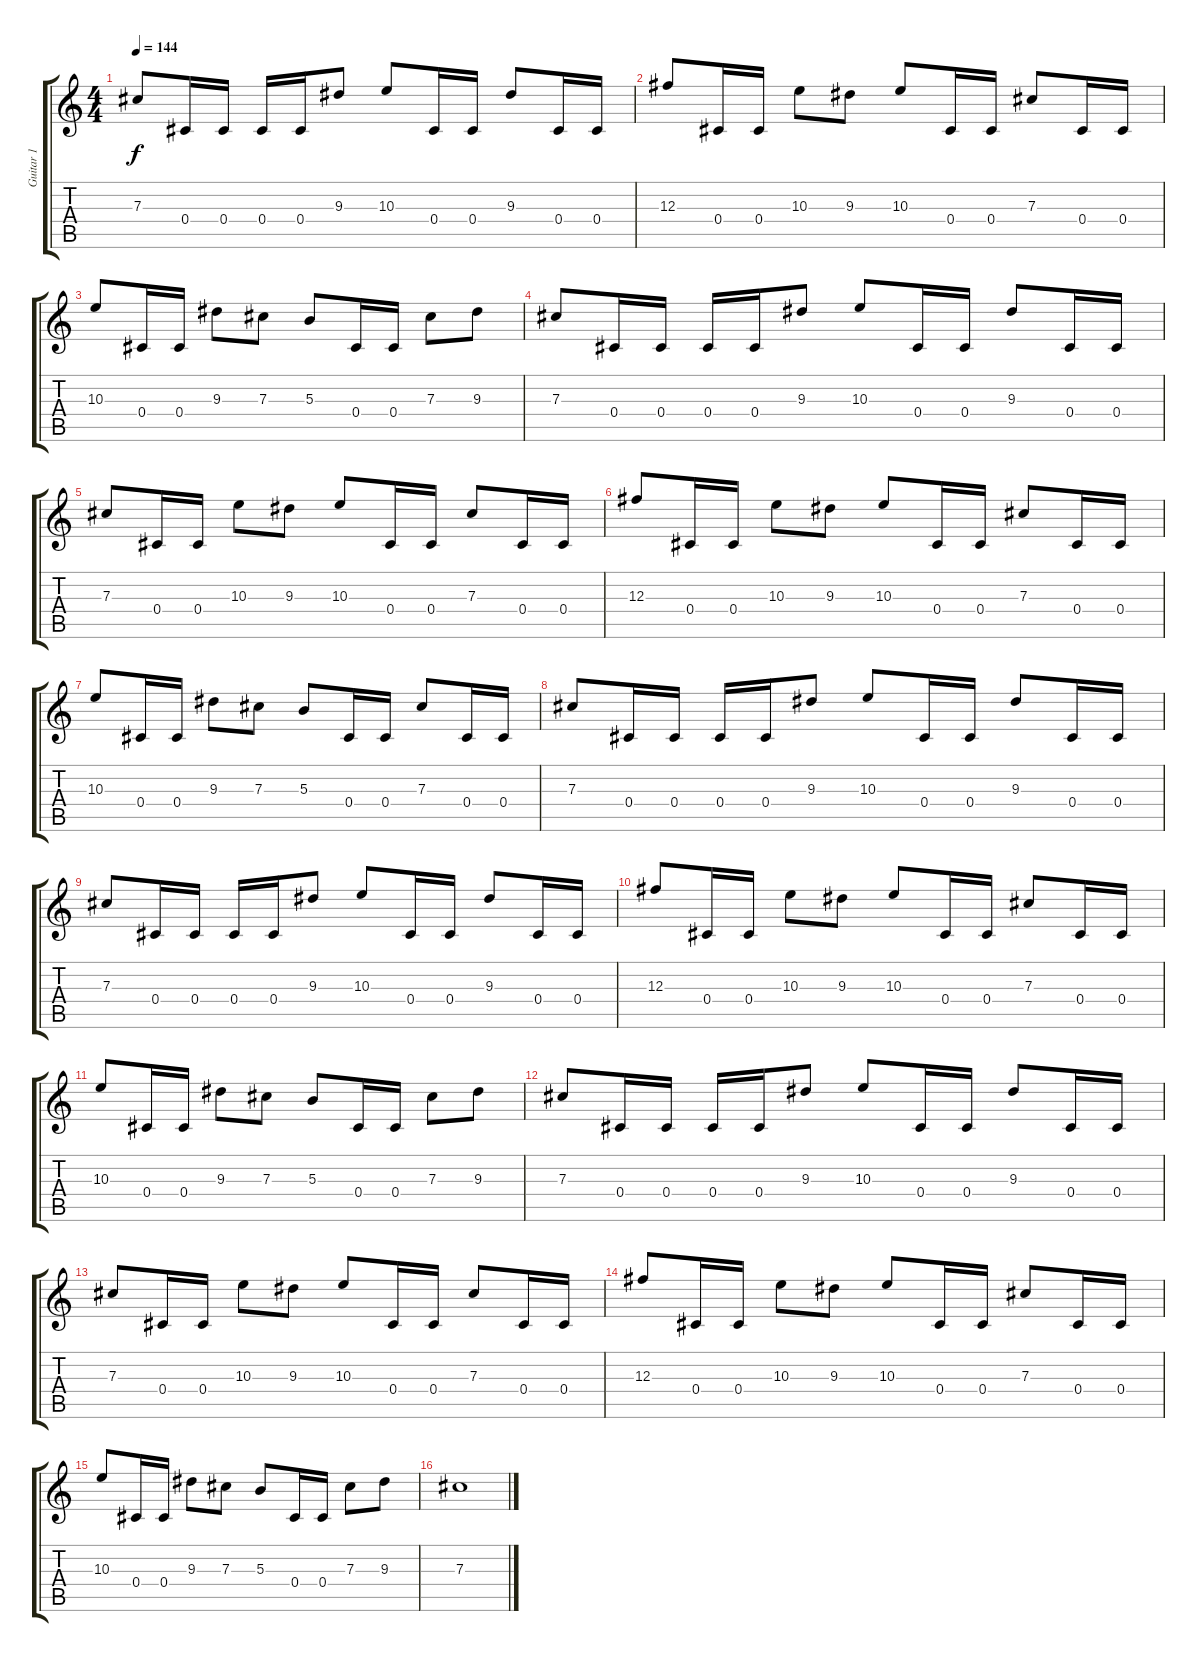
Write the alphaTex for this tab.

\track ("Guitar 1" "Guitar 1") {instrument overdrivenguitar}
\staff {score tabs}
\tuning (Eb4 Bb3 Gb3 Db3 Ab2 Eb2) {hide}
\ts (4 4)
\tempo 144
\clef g2
\ks c
7.3.8{dy f instrument overdrivenguitar} 0.4.16 0.4.16 0.4.16 0.4.16 9.3.8 10.3.8 0.4.16 0.4.16 9.3.8 0.4.16 0.4.16 |
12.3.8 0.4.16 0.4.16 10.3.8 9.3.8 10.3.8 0.4.16 0.4.16 7.3.8 0.4.16 0.4.16 |
10.3.8 0.4.16 0.4.16 9.3.8 7.3.8 5.3.8 0.4.16 0.4.16 7.3.8 9.3.8 |
7.3.8 0.4.16 0.4.16 0.4.16 0.4.16 9.3.8 10.3.8 0.4.16 0.4.16 9.3.8 0.4.16 0.4.16 |
7.3.8 0.4.16 0.4.16 10.3.8 9.3.8 10.3.8 0.4.16 0.4.16 7.3.8 0.4.16 0.4.16 |
12.3.8 0.4.16 0.4.16 10.3.8 9.3.8 10.3.8 0.4.16 0.4.16 7.3.8 0.4.16 0.4.16 |
10.3.8 0.4.16 0.4.16 9.3.8 7.3.8 5.3.8 0.4.16 0.4.16 7.3.8 0.4.16 0.4.16 |
7.3.8 0.4.16 0.4.16 0.4.16 0.4.16 9.3.8 10.3.8 0.4.16 0.4.16 9.3.8 0.4.16 0.4.16 |
7.3.8 0.4.16 0.4.16 0.4.16 0.4.16 9.3.8 10.3.8 0.4.16 0.4.16 9.3.8 0.4.16 0.4.16 |
12.3.8 0.4.16 0.4.16 10.3.8 9.3.8 10.3.8 0.4.16 0.4.16 7.3.8 0.4.16 0.4.16 |
10.3.8 0.4.16 0.4.16 9.3.8 7.3.8 5.3.8 0.4.16 0.4.16 7.3.8 9.3.8 |
7.3.8 0.4.16 0.4.16 0.4.16 0.4.16 9.3.8 10.3.8 0.4.16 0.4.16 9.3.8 0.4.16 0.4.16 |
7.3.8 0.4.16 0.4.16 10.3.8 9.3.8 10.3.8 0.4.16 0.4.16 7.3.8 0.4.16 0.4.16 |
12.3.8 0.4.16 0.4.16 10.3.8 9.3.8 10.3.8 0.4.16 0.4.16 7.3.8 0.4.16 0.4.16 |
10.3.8 0.4.16 0.4.16 9.3.8 7.3.8 5.3.8 0.4.16 0.4.16 7.3.8 9.3.8 |
7.3.1
